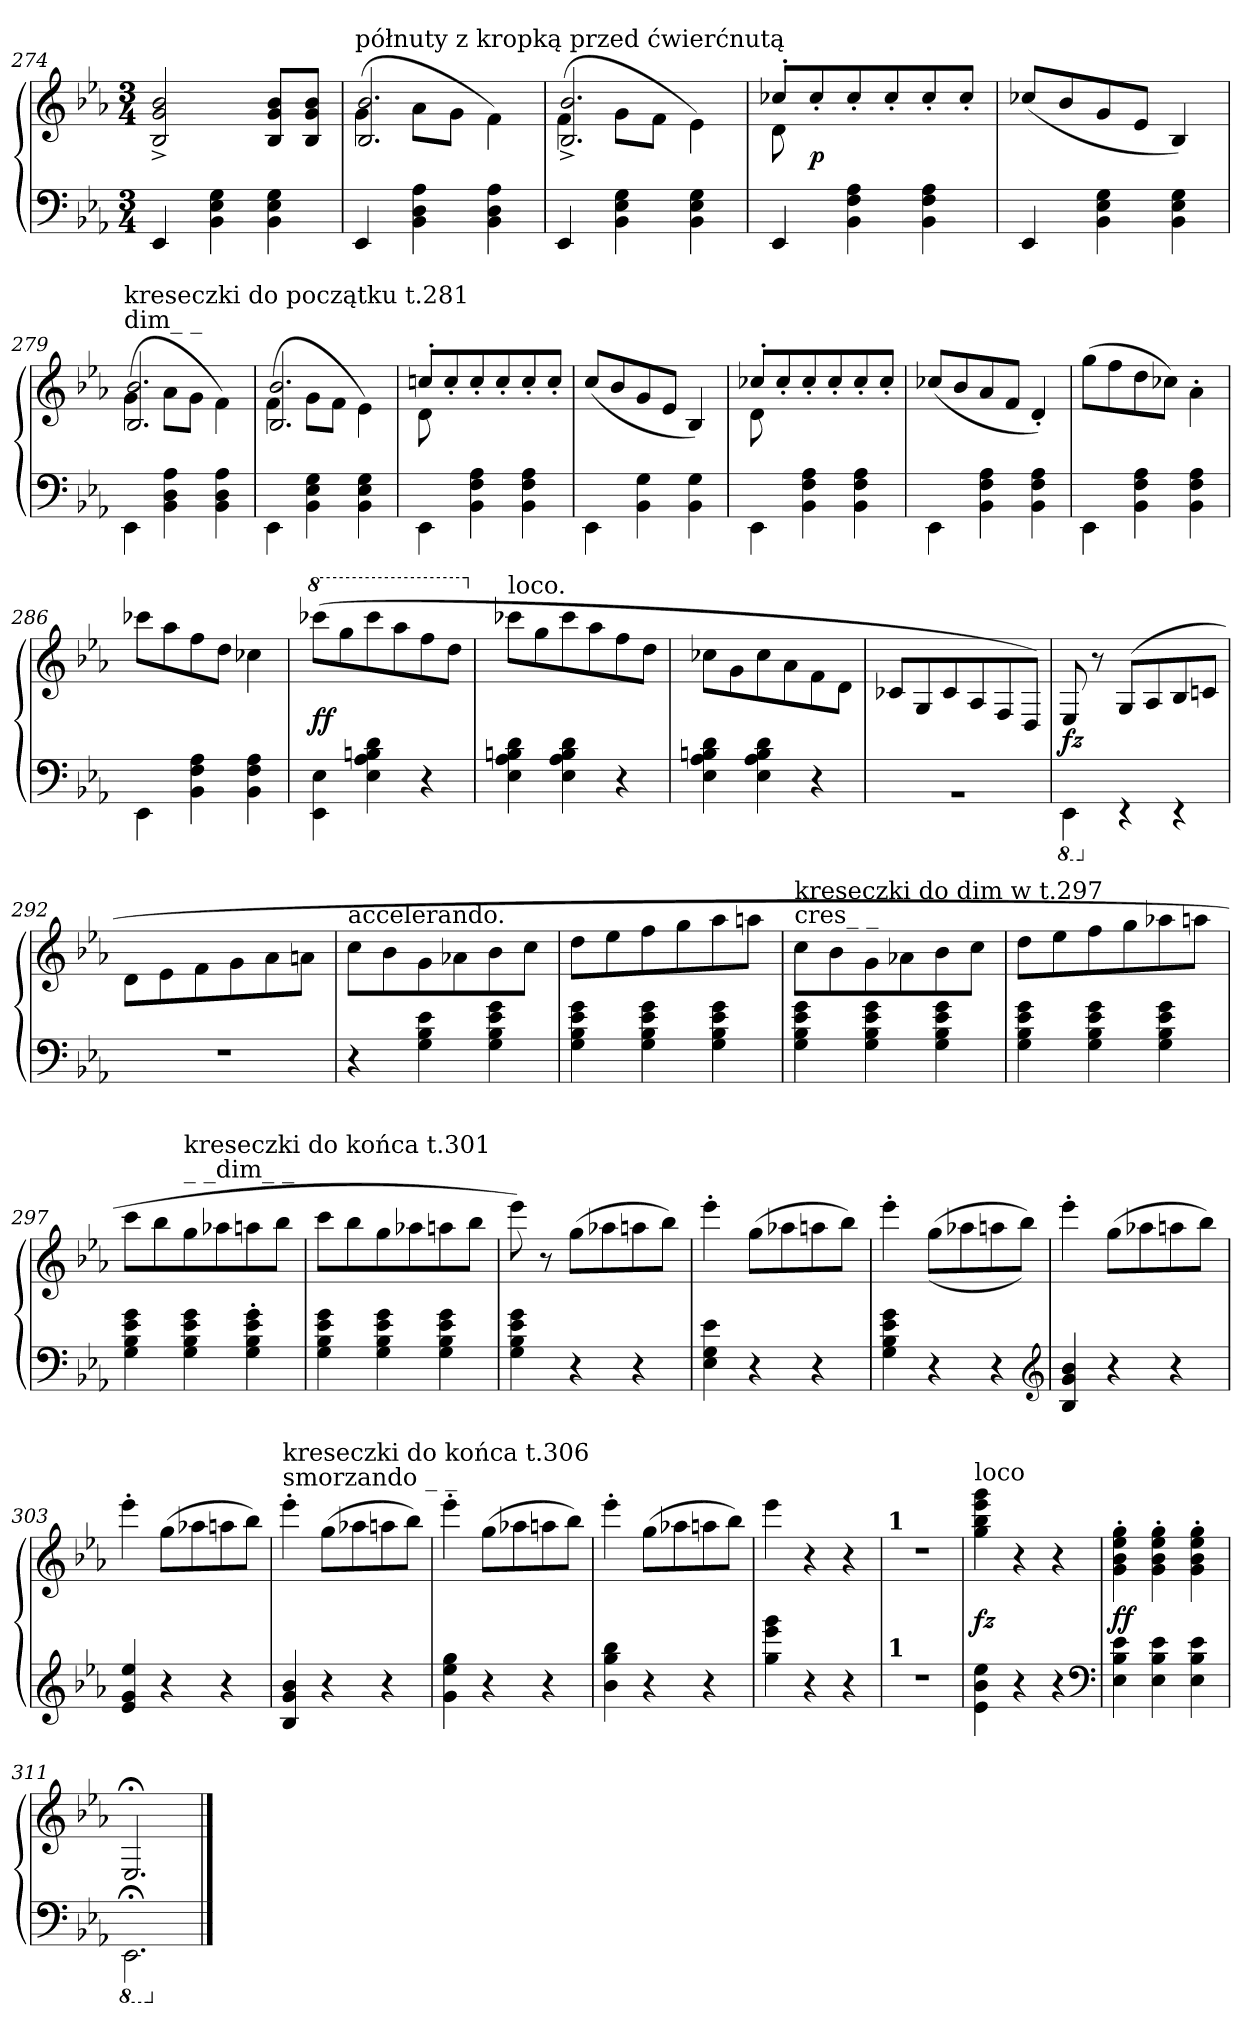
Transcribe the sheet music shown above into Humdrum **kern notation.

**kern	**kern	**dynam
*part1	*part1	*part1
*staff2	*staff1	*staff1/2
*clefF4	*clefG2	*
*k[b-e-a-]	*k[b-e-a-]	*
*M3/4	*M3/4	*
=274	=274	=274
4EE-	2B-^> 2g^> 2b-^>	.
4BB- 4E- 4G	.	.
4BB- 4E- 4G	8B- 8g 8b-L	.
.	8B- 8g 8b-J	.
=275	=275	=275
*	*^	*
!	!LO:TX:a:t=półnuty z kropką przed ćwierćnutą	!	!
4EE-	(>4g\	2.B-/ 2.b-/	.
4BB- 4D 4A-	8a-\L	.	.
.	8gJ	.	.
4BB- 4D 4A-	4f\)	.	.
=276	=276	=276	=276
4EE-	(4f\	2.B-^>/ 2.b-^>/	.
4BB- 4E- 4G	8g\L	.	.
.	8fJ	.	.
4BB- 4E- 4G	4e-\)	.	.
=277	=277	=277	=277
4EE-	8cc-X'<L	8d	.
.	8cc-'<	8reyy	p
4BB- 4F 4A-	8cc-'<	2rcyy	.
.	8cc-'<	.	.
4BB- 4F 4A-	8cc-'<	.	.
.	8cc-'<J	.	.
*	*v	*v	*
=278	=278	=278
4EE-	(8cc-XL	.
.	8b-	.
4BB- 4E- 4G	8g	.
.	8e-J	.
4BB- 4E- 4G	4B-)	.
=279	=279	=279
*	*^	*
!	!LO:TX:a:t=dim_ _	!	!
!	!LO:TX:a:t=kreseczki do początku t.281	!	!
4EE-\	(4g\	2.B-/ 2.b-/	.
4BB- 4D 4A-	8a-\L	.	.
.	8gJ	.	.
4BB- 4D 4A-	4f\)	.	.
=280	=280	=280	=280
4EE-\	(4f\	2.B-/ 2.b-/	.
4BB- 4E- 4G	8g\L	.	.
.	8fJ	.	.
4BB- 4E- 4G	4e-\)	.	.
=281	=281	=281	=281
4EE-\	8ccn'<L	8d	.
.	8cc'	8reyy	.
4BB- 4F 4A-	8cc'	2rcyy	.
.	8cc'	.	.
4BB- 4F 4A-	8cc'	.	.
.	8cc'J	.	.
*	*v	*v	*
=282	=282	=282
4EE-\	(8ccL	.
.	8b-	.
4BB- 4G	8g	.
.	8e-J	.
4BB- 4G	4B-)	.
=283	=283	=283
*	*^	*
4EE-\	8cc-X'<L	8d	.
.	8cc-'	8rcyy	.
4BB- 4F 4A-	8cc-'	2rcyy	.
.	8cc-'	.	.
4BB- 4F 4A-	8cc-'	.	.
.	8cc-'J	.	.
*	*v	*v	*
=284	=284	=284
4EE-\	(8cc-XL	.
.	8b-	.
4BB- 4F 4A-	8a-	.
.	8fJ	.
4BB- 4F 4A-	4d')	.
=285	=285	=285
4EE-\	(8ggL	.
.	8ff	.
4BB- 4F 4A-	8dd	.
.	8cc-XJ)	.
4BB- 4F 4A-	4a-'\	.
=286	=286	=286
4EE-\	8ccc-XL	.
.	8aa-	.
4BB- 4F 4A-	8ff	.
.	8ddJ	.
4BB- 4F 4A-	4cc-X	.
=287	=287	=287
*	*8va	*
4EE-\ 4E-\	(>8cccc-XL	ff
.	8ggg	.
4E- 4A- 4Bn 4d	8cccc-	.
.	8aaa-	.
4r	8fff	.
.	8dddJ	.
=288	=288	=288
*	*X8va	*
!	!LO:TX:a:t=loco.	!
4E- 4A- 4Bn 4d	8ccc-XL	.
.	8gg	.
4E- 4A- 4B 4d	8ccc-	.
.	8aa-	.
4r	8ff	.
.	8ddJ	.
=289	=289	=289
4E- 4A- 4Bn 4d	8cc-X\L	.
.	8g	.
4E- 4A- 4B 4d	8cc-	.
.	8a-	.
4r	8f	.
.	8dJ	.
=290	=290	=290
2.rBB	8c-X/L	.
.	8G/	.
.	8c-/	.
.	8A-/	.
.	8F/	.
.	8D/J)	.
=291	=291	=291
*8ba	*	*
4EEE-\	8E-/	fz
.	8r	.
*X8ba	*	*
4rEE	(>8G/L	.
.	8A-/	.
4rEE	8B-/	.
.	8cn/J	.
=292	=292	=292
2.rF	8d\L	.
.	8e-	.
.	8f	.
.	8g	.
.	8a-	.
.	8anJ	.
=293	=293	=293
!	!LO:TX:a:t=accelerando.	!
4r	8cc\L	.
.	8b-	.
4G 4B- 4e-	8g	.
.	8a-X	.
4G 4B- 4e- 4g	8b-	.
.	8ccJ	.
=294	=294	=294
4G 4B- 4e- 4g	8ddL	.
.	8ee-	.
4G 4B- 4e- 4g	8ff	.
.	8gg	.
4G 4B- 4e- 4g	8aa-	.
.	8aanJ	.
=295	=295	=295
*	*8va	*
!	!LO:TX:a:t=cres_ _	!
!	!LO:TX:a:t=kreseczki do dim w t.297	!
4G 4B- 4e- 4g	8ccc\L	.
.	8bb-	.
4G 4B- 4e- 4g	8gg	.
.	8aa-X	.
4G 4B- 4e- 4g	8bb-	.
.	8cccJ	.
=296	=296	=296
4G 4B- 4e- 4g	8dddL	.
.	8eee-	.
4G 4B- 4e- 4g	8fff	.
.	8ggg	.
4G 4B- 4e- 4g	8aaa-X	.
.	8aaanJ	.
=297	=297	=297
4G 4B- 4e- 4g	8ccccL	.
.	8bbb-	.
!	!LO:TX:a:t=_ _dim_ _	!
!	!LO:TX:a:t=kreseczki do końca t.301	!
4G 4B- 4e- 4g	8ggg	.
.	8aaa-X	.
4G' 4B-' 4e-' 4g'	8aaan	.
.	8bbb-J	.
=298	=298	=298
4G 4B- 4e- 4g	8ccccL	.
.	8bbb-	.
4G 4B- 4e- 4g	8ggg	.
.	8aaa-X	.
4G 4B- 4e- 4g	8aaan	.
.	8bbb-J	.
=299	=299	=299
4G 4B- 4e- 4g	8eeee-)	.
.	8r	.
4r	(8gggL	.
.	8aaa-X	.
4r	8aaan	.
.	8bbb-J)	.
=300	=300	=300
4E- 4G 4e-	4eeee-'	.
4r	(8gggL	.
.	8aaa-X	.
4r	8aaan	.
.	8bbb-J)	.
=301	=301	=301
4G 4B- 4e- 4g	4eeee-'	.
4r	(<(>8gggL	.
.	8aaa-X	.
4r	8aaan	.
.	8bbb-J))	.
*clefG2	*	*
=302	=302	=302
4B- 4g 4b-	4eeee-'	.
4r	(8gggL	.
.	8aaa-X	.
4r	8aaan	.
.	8bbb-J)	.
=303	=303	=303
4e- 4g 4ee-	4eeee-'	.
4r	(8gggL	.
.	8aaa-X	.
4r	8aaan	.
.	8bbb-J)	.
=304	=304	=304
!	!LO:TX:a:t=smorzando _ _	!
!	!LO:TX:a:t=kreseczki do końca t.306	!
4B- 4g 4b-	4eeee-'	.
4r	(8gggL	.
.	8aaa-X	.
4r	8aaan	.
.	8bbb-J)	.
=305	=305	=305
4g 4ee- 4gg	4eeee-'	.
4r	(8gggL	.
.	8aaa-X	.
4r	8aaan	.
.	8bbb-J)	.
=306	=306	=306
4b- 4gg 4bb-	4eeee-'	.
4r	(8gggL	.
.	8aaa-X	.
4r	8aaan	.
.	8bbb-J)	.
=307	=307	=307
4gg 4eee- 4ggg	4eeee-	.
4r	4r	.
4r	4r	.
=308	=308	=308
*	*X8va	*
!	!LO:TX:a:B:t=1	!
!LO:TX:a:B:t=1	!	!
2.rdd	2.rdd	.
=309	=309	=309
!	!LO:TX:a:t=loco	!
4e-\ 4b-\ 4ee-\	4gg 4bb- 4eee- 4ggg	fz
4r	4r	.
4r	4r	.
*clefF4	*	*
=310	=310	=310
4E- 4B- 4e-	4g' 4b-' 4ee-' 4gg'	ff
4E- 4B- 4e-	4g' 4b-' 4ee-' 4gg'	.
4E- 4B- 4e-	4g' 4b-' 4ee-' 4gg'	.
=311	=311	=311
*8ba	*	*
2.EEE-;\	2.E-;</	.
*X8ba	*	*
==	==	==
*-	*-	*-
